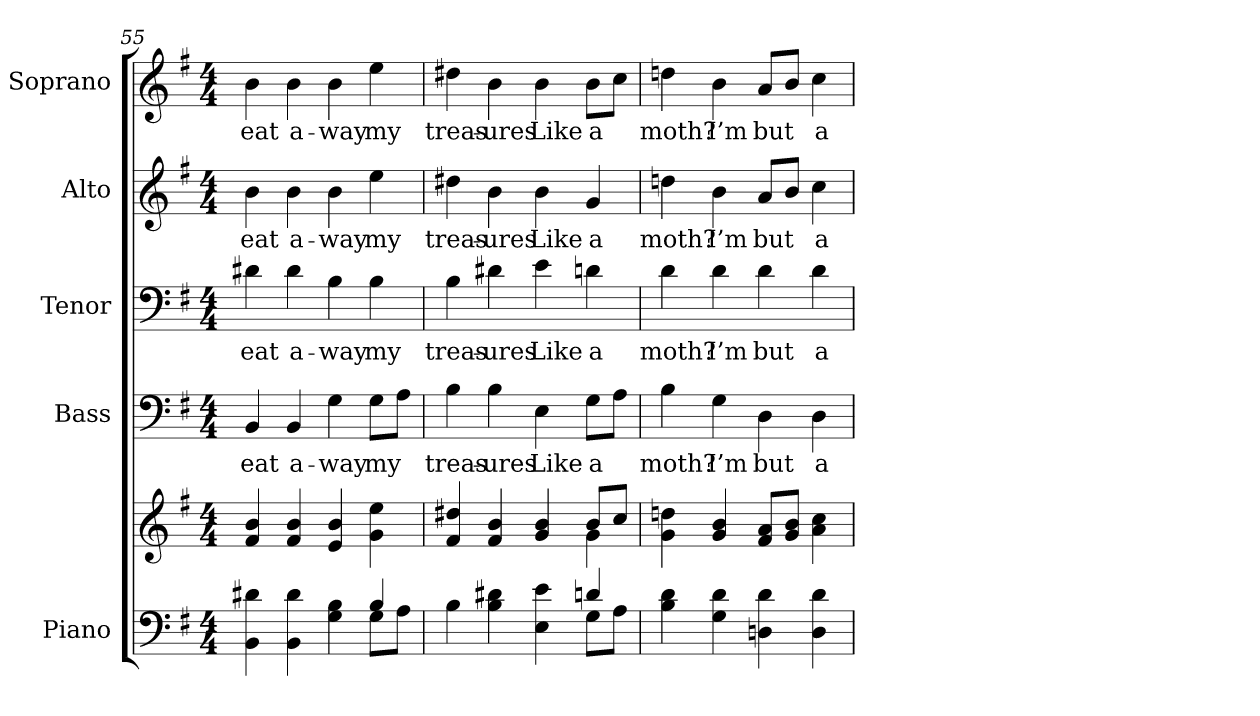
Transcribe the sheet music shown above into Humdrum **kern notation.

**kern	**kern	**kern	**text	**kern	**text	**kern	**text	**kern	**text
*part5	*part5	*part4	*part4	*part3	*part3	*part2	*part2	*part1	*part1
*staff6	*staff5	*staff4	*staff4	*staff3	*staff3	*staff2	*staff2	*staff1	*staff1
*I"Piano	*	*I"Bass	*	*I"Tenor	*	*I"Alto	*	*I"Soprano	*
*I'Pno.	*	*I'B.	*	*I'T.	*	*I'A.	*	*I'S.	*
!!LO:PB:g=z
*clefF4	*clefG2	*clefF4	*	*clefF4	*	*clefG2	*	*clefG2	*
*k[f#]	*k[f#]	*k[f#]	*	*k[f#]	*	*k[f#]	*	*k[f#]	*
*G:	*G:	*G:	*	*G:	*	*G:	*	*G:	*
*M4/4	*M4/4	*M4/4	*	*M4/4	*	*M4/4	*	*M4/4	*
=55	=55	=55	=55	=55	=55	=55	=55	=55	=55
*^	*	*	*	*	*	*	*	*	*
!	!	!	!	!LO:LY:b:color=#000000	!	!	!	!	!	!
!	!	!	!	!	!	!LO:LY:b:color=#000000	!	!	!	!
!	!	!	!	!	!	!	!	!LO:LY:b:color=#000000	!	!
!	!	!	!	!	!	!	!	!	!	!LO:LY:b:color=#000000
4BBi\ 4d#Xi	2ryy	4f#i/ 4bi	4BBi/	eat	4d#Xi\	eat	4bi\	eat	4bi\	eat
!	!	!	!	!LO:LY:b:color=#000000	!	!	!	!	!	!
!	!	!	!	!	!	!LO:LY:b:color=#000000	!	!	!	!
!	!	!	!	!	!	!	!	!LO:LY:b:color=#000000	!	!
!	!	!	!	!	!	!	!	!	!	!LO:LY:b:color=#000000
4BBi\ 4d#i	.	4f#i/ 4bi	4BBi/	a-	4d#i\	a-	4bi\	a-	4bi\	a-
!	!	!	!	!LO:LY:b:color=#000000	!	!	!	!	!	!
!	!	!	!	!	!	!LO:LY:b:color=#000000	!	!	!	!
!	!	!	!	!	!	!	!	!LO:LY:b:color=#000000	!	!
!	!	!	!	!	!	!	!	!	!	!LO:LY:b:color=#000000
4Gi\ 4Bi	4ryy	4ei/ 4bi	4Gi\	-way	4Bi\	-way	4bi\	-way	4bi\	-way
!	!	!	!	!LO:LY:b:color=#000000	!	!	!	!	!	!
!	!	!	!	!	!	!LO:LY:b:color=#000000	!	!	!	!
!	!	!	!	!	!	!	!	!LO:LY:b:color=#000000	!	!
!	!	!	!	!	!	!	!	!	!	!LO:LY:b:color=#000000
4Bi/	8Gi\L	4gi\ 4eei	8Gi\L	my	4Bi\	my	4eei\	my	4eei\	my
.	8Ai\J	.	8Ai\J	.	.	.	.	.	.	.
=56	=56	=56	=56	=56	=56	=56	=56	=56	=56	=56
*	*	*^	*	*	*	*	*	*	*	*
!	!	!	!	!	!LO:LY:b:color=#000000	!	!	!	!	!	!
!	!	!	!	!	!	!	!LO:LY:b:color=#000000	!	!	!	!
!	!	!	!	!	!	!	!	!	!LO:LY:b:color=#000000	!	!
!	!	!	!	!	!	!	!	!	!	!	!LO:LY:b:color=#000000
4Bi\	2ryy	4f#i/ 4dd#Xi	2ryy	4Bi\	treas-	4Bi\	treas-	4dd#Xi\	treas-	4dd#Xi\	treas-
!	!	!	!	!	!LO:LY:b:color=#000000	!	!	!	!	!	!
!	!	!	!	!	!	!	!LO:LY:b:color=#000000	!	!	!	!
!	!	!	!	!	!	!	!	!	!LO:LY:b:color=#000000	!	!
!	!	!	!	!	!	!	!	!	!	!	!LO:LY:b:color=#000000
4Bi\ 4d#Xi	.	4f#i/ 4bi	.	4Bi\	-ures	4d#Xi\	-ures	4bi\	-ures	4bi\	-ures
!	!	!	!	!	!LO:LY:b:color=#000000	!	!	!	!	!	!
!	!	!	!	!	!	!	!LO:LY:b:color=#000000	!	!	!	!
!	!	!	!	!	!	!	!	!	!LO:LY:b:color=#000000	!	!
!	!	!	!	!	!	!	!	!	!	!	!LO:LY:b:color=#000000
4Ei\ 4ei	4ryy	4gi/ 4bi	4ryy	4Ei\	Like	4ei\	Like	4bi\	Like	4bi\	Like
!	!	!	!	!	!LO:LY:b:color=#000000	!	!	!	!	!	!
!	!	!	!	!	!	!	!LO:LY:b:color=#000000	!	!	!	!
!	!	!	!	!	!	!	!	!	!LO:LY:b:color=#000000	!	!
!	!	!	!	!	!	!	!	!	!	!	!LO:LY:b:color=#000000
4dni/	8Gi\L	8bi/L	4gi\	8Gi\L	a	4dni\	a	4gi/	a	8bi\L	a
.	8Ai\J	8cci/J	.	8Ai\J	.	.	.	.	.	8cci\J	.
*v	*v	*	*	*	*	*	*	*	*	*	*
*	*v	*v	*	*	*	*	*	*	*	*
=57	=57	=57	=57	=57	=57	=57	=57	=57	=57
*^	*	*	*	*	*	*	*	*	*
!	!	!	!	!LO:LY:b:color=#000000	!	!	!	!	!	!
*v	*v	*	*	*	*	*	*	*	*	*
*^	*	*	*	*	*	*	*	*	*
!	!	!	!	!	!	!LO:LY:b:color=#000000	!	!	!	!
*v	*v	*	*	*	*	*	*	*	*	*
*^	*	*	*	*	*	*	*	*	*
!	!	!	!	!	!	!	!	!LO:LY:b:color=#000000	!	!
*v	*v	*	*	*	*	*	*	*	*	*
*^	*	*	*	*	*	*	*	*	*
!	!	!	!	!	!	!	!	!	!	!LO:LY:b:color=#000000
*v	*v	*	*	*	*	*	*	*	*	*
4Bi\ 4di	4gi\ 4ddni	4Bi\	moth?	4di\	moth?	4ddni\	moth?	4ddni\	moth?
!	!	!	!LO:LY:b:color=#000000	!	!	!	!	!	!
!	!	!	!	!	!LO:LY:b:color=#000000	!	!	!	!
!	!	!	!	!	!	!	!LO:LY:b:color=#000000	!	!
!	!	!	!	!	!	!	!	!	!LO:LY:b:color=#000000
4Gi\ 4di	4gi/ 4bi	4Gi\	I’m	4di\	I’m	4bi\	I’m	4bi\	I’m
!	!	!	!LO:LY:b:color=#000000	!	!	!	!	!	!
!	!	!	!	!	!LO:LY:b:color=#000000	!	!	!	!
!	!	!	!	!	!	!	!LO:LY:b:color=#000000	!	!
!	!	!	!	!	!	!	!	!	!LO:LY:b:color=#000000
4Dni\ 4di	8f#i/ 8aiL	4Di\	but	4di\	but	8ai/L	but	8ai/L	but
.	8gi/ 8biJ	.	.	.	.	8bi/J	.	8bi/J	.
!	!	!	!LO:LY:b:color=#000000	!	!	!	!	!	!
!	!	!	!	!	!LO:LY:b:color=#000000	!	!	!	!
!	!	!	!	!	!	!	!LO:LY:b:color=#000000	!	!
!	!	!	!	!	!	!	!	!	!LO:LY:b:color=#000000
4Di\ 4di	4ai\ 4cci	4Di\	a	4di\	a	4cci\	a	4cci\	a
=	=	=	=	=	=	=	=	=	=
*-	*-	*-	*-	*-	*-	*-	*-	*-	*-
